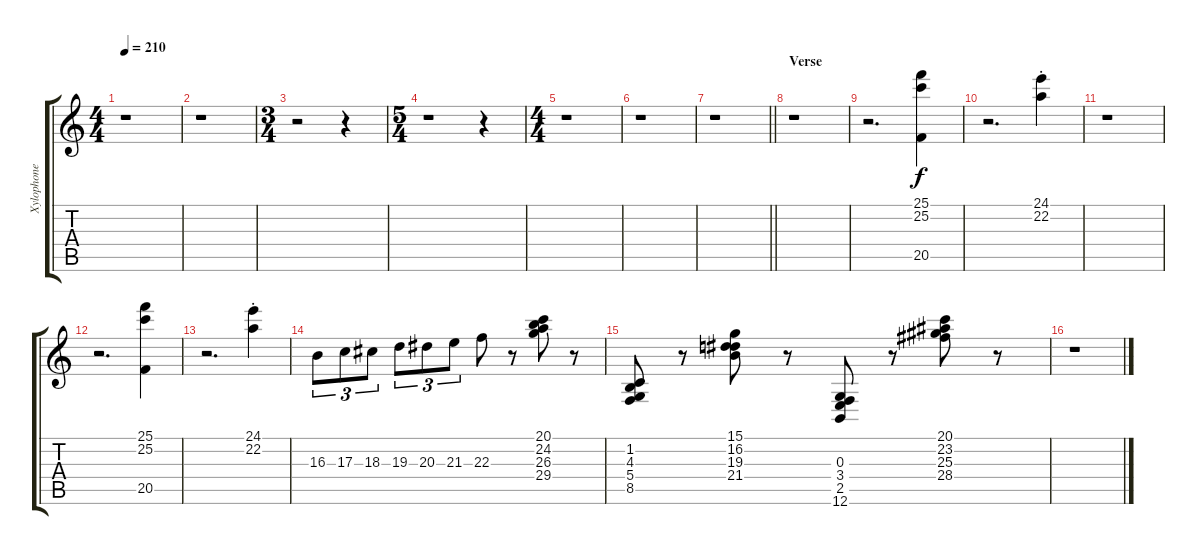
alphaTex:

\track ("Xylophone" "Xylophone") {instrument xylophone}
\staff {score tabs}
\tuning (E4 B3 G3 D3 A2 E2) {hide}
\ts (4 4)
\tempo 210
\clef g2
\ks c
r.1{dy f} |
r.1 |
\ts (3 4)
r.2 r.4 |
\ts (5 4)
r.1 r.4 |
\ts (4 4)
r.1 |
r.1 |
\barLineRight lightlight
r.1 |
\section ("" "Verse")
r.1 |
r.2{d} (25.1 25.2 20.5).4 |
r.2{d} (24.1{st} 22.2{st}).4 |
r.1 |
r.2{d} (25.1 25.2 20.5).4 |
r.2{d} (24.1{st} 22.2{st}).4 |
16.3.8{tu (3 2)} 17.3.8{tu (3 2)} 18.3.8{tu (3 2)} 19.3.8{tu (3 2)} 20.3.8{tu (3 2)} 21.3.8{tu (3 2)} 22.3.8 r.8 (20.1 24.2 26.3 29.4).8 r.8 |
(1.2 4.3 5.4 8.5).8 r.8 (15.1 16.2 19.3 21.4).8 r.8 (0.3 3.4 2.5 12.6).8 r.8 (20.1 23.2 25.3 28.4).8 r.8 |
r.1
